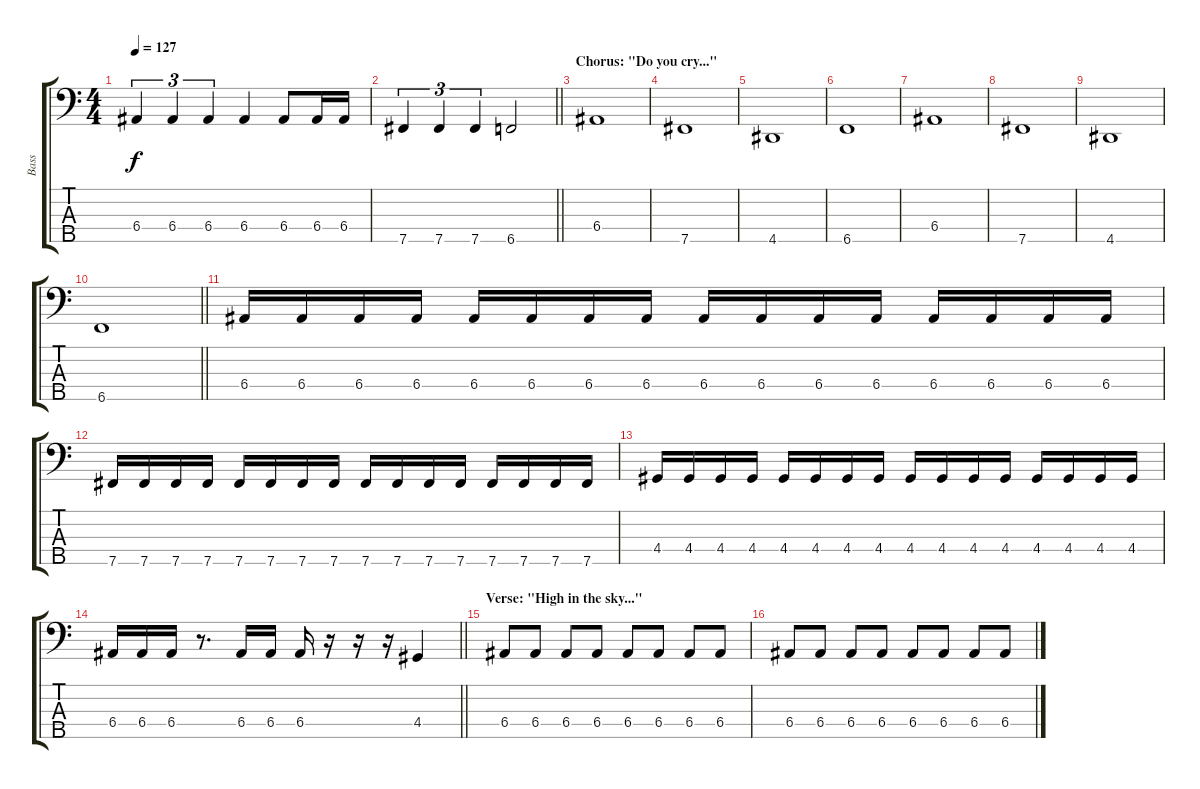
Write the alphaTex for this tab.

\track ("Bass" "Bass") {instrument electricbasspick}
\staff {score tabs}
\tuning (G2 D2 A1 E1 B0) {hide}
\ts (4 4)
\tempo 127
\clef f4
\ks c
6.4.4{tu (3 2) dy f} 6.4.4{tu (3 2)} 6.4.4{tu (3 2)} 6.4.4 6.4.8 6.4.16 6.4.16 |
\barLineRight lightlight
7.5.4{tu (3 2)} 7.5.4{tu (3 2)} 7.5.4{tu (3 2)} 6.5.2 |
\section ("" "Chorus: \"Do you cry...\"")
6.4.1 |
7.5.1 |
4.5.1 |
6.5.1 |
6.4.1 |
7.5.1 |
4.5.1 |
\barLineRight lightlight
6.5.1 |
\section ("" "")
6.4.16 6.4.16 6.4.16 6.4.16 6.4.16 6.4.16 6.4.16 6.4.16 6.4.16 6.4.16 6.4.16 6.4.16 6.4.16 6.4.16 6.4.16 6.4.16 |
7.5.16 7.5.16 7.5.16 7.5.16 7.5.16 7.5.16 7.5.16 7.5.16 7.5.16 7.5.16 7.5.16 7.5.16 7.5.16 7.5.16 7.5.16 7.5.16 |
4.4.16 4.4.16 4.4.16 4.4.16 4.4.16 4.4.16 4.4.16 4.4.16 4.4.16 4.4.16 4.4.16 4.4.16 4.4.16 4.4.16 4.4.16 4.4.16 |
\barLineRight lightlight
6.4.16 6.4.16 6.4.16 r.8{d} 6.4.16 6.4.16 6.4.16 r.16 r.16 r.16 4.4.4 |
\section ("" "Verse: \"High in the sky...\"")
6.4.8 6.4.8 6.4.8 6.4.8 6.4.8 6.4.8 6.4.8 6.4.8 |
6.4.8 6.4.8 6.4.8 6.4.8 6.4.8 6.4.8 6.4.8 6.4.8
